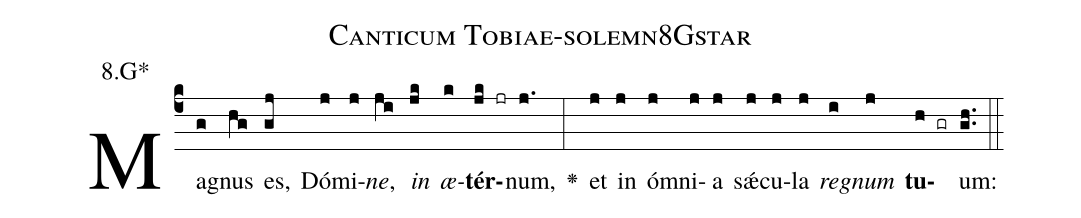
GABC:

name: Canticum Tobiae-solemn8Gstar;
annotation: 8.G*;
%%
(c4)Ma(g)gnus(hg) es,(gj) Dó(j)mi(j)<i>ne</i>,(ji) <i>in</i>(jk) <i>æ</i>(k)<b>tér</b>(jk jr)num,(j.) <v>\greheightstar</v>(:) et(j) in(j) óm(j)ni(j)a(j) sǽ(j)cu(j)la(j) <i>re</i>(i)<i>gnum</i>(j) <b>tu</b>(h gr)um:(gh..) (::)


%E(j) u(j) o(i) u(j) a(h) e.(gh..) (::)
